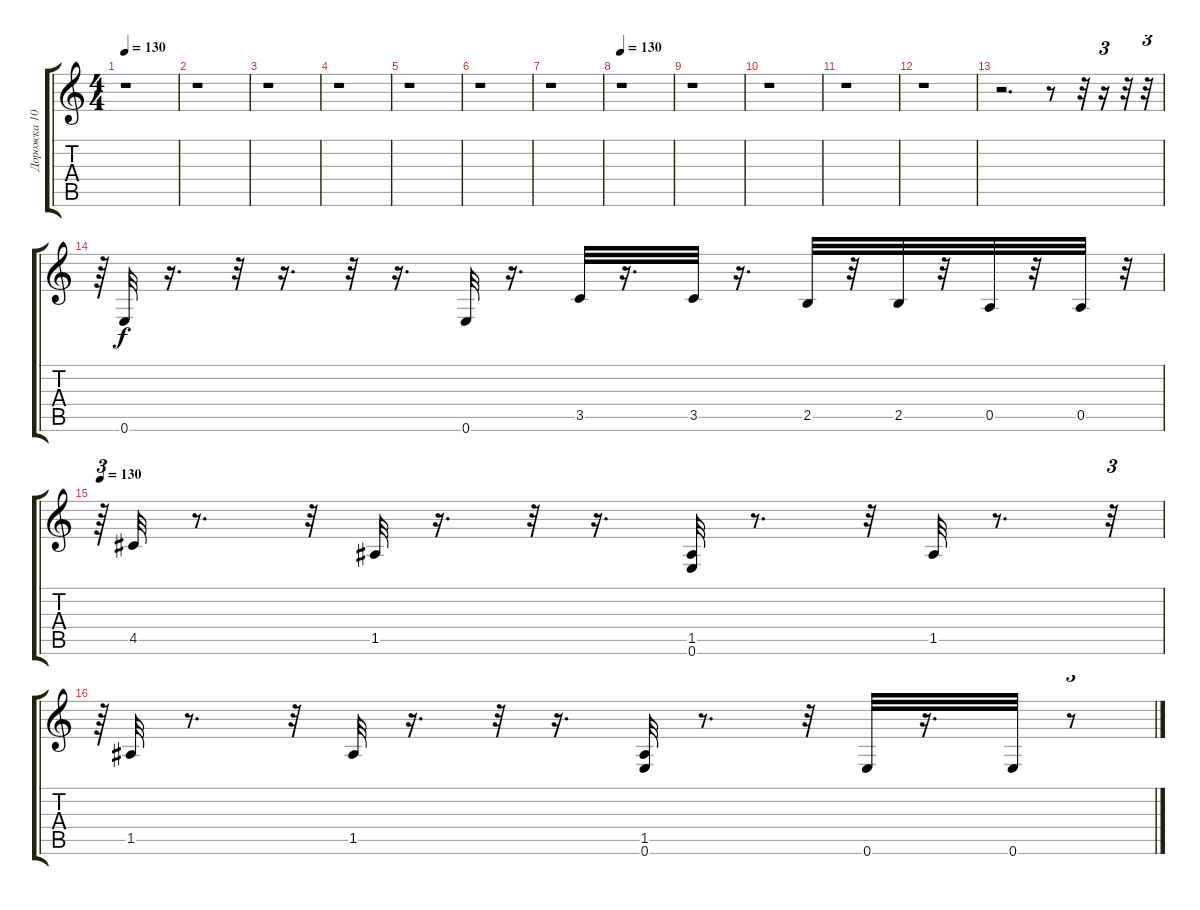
\track ("Дорожка 10" "Дорожка 10") {instrument acousticguitarnylon}
\staff {score tabs}
\tuning (E4 B3 G3 D3 A2 E2) {hide}
\ts (4 4)
\tempo 130
\clef g2
\ks c
r.1{dy f instrument acousticguitarnylon} |
r.1 |
r.1 |
r.1 |
r.1 |
r.1 |
r.1 |
\tempo 130
r.1 |
r.1 |
r.1 |
r.1 |
r.1 |
r.2{d} r.8 r.32 r.16{tu (3 2)} r.32 r.32{tu (3 2)} |
r.64{tu (3 2)} 0.6.32 r.16{d} r.32 r.16{d} r.32 r.16{d} 0.6.32 r.16{d} 3.5.32 r.16{d} 3.5.32 r.16{d} 2.5.32 r.32 2.5.32 r.32 0.5.32 r.32 0.5.32 r.32{tu (3 2)} |
\tempo 130
r.64{tu (3 2)} 4.5.32 r.8{d} r.32 1.5.32 r.16{d} r.32 r.16{d} (1.5 0.6).32 r.8{d} r.32 1.5.32 r.8{d} r.32{tu (3 2)} |
r.64{tu (3 2)} 1.5.32 r.8{d} r.32 1.5.32 r.16{d} r.32 r.16{d} (1.5 0.6).32 r.8{d} r.32 0.6.32 r.16{d} 0.6.32 r.8{tu (3 2)}
